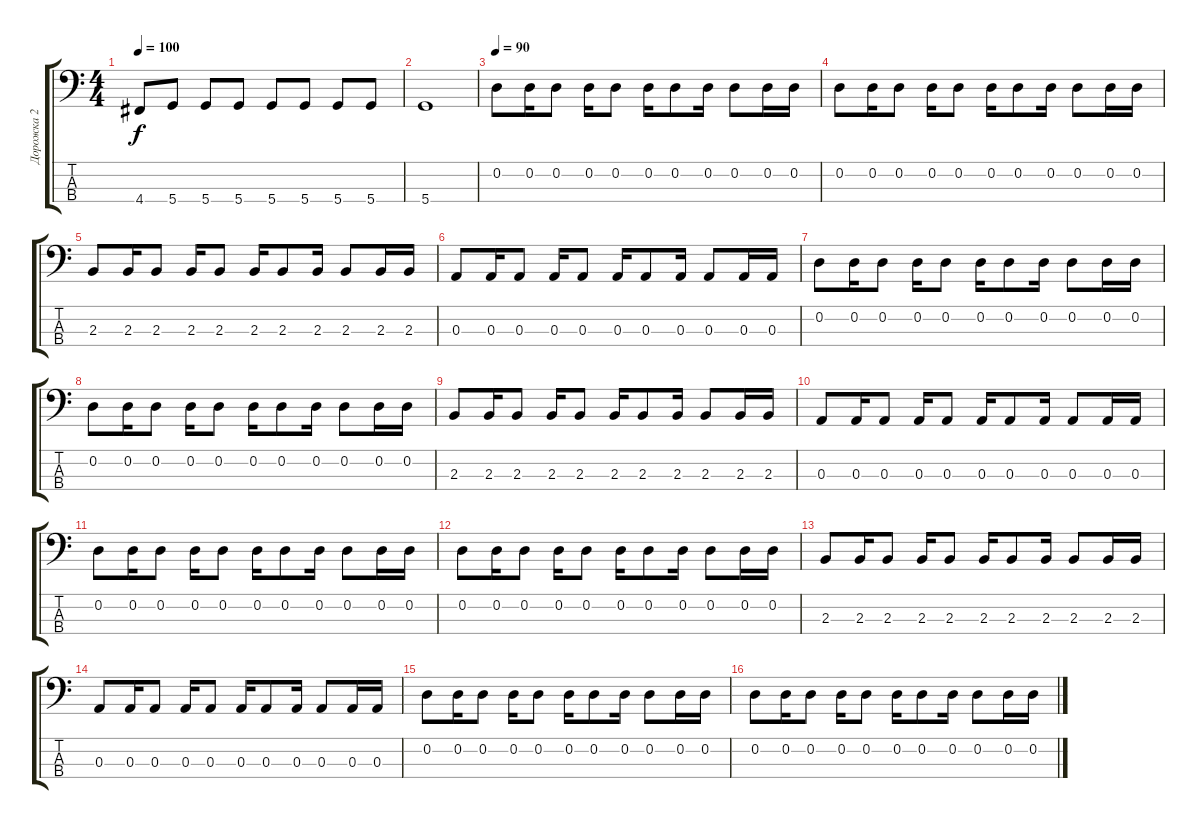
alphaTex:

\track ("Дорожка 2" "Дорожка 2") {instrument electricbasspick}
\staff {score tabs}
\tuning (G2 D2 A1 D1) {hide}
\ts (4 4)
\tempo 100
\clef f4
\ks c
4.4.8{dy f} 5.4.8 5.4.8 5.4.8 5.4.8 5.4.8 5.4.8 5.4.8 |
5.4.1 |
\tempo 90
0.2.8 0.2.16 0.2.8 0.2.16 0.2.8 0.2.16 0.2.8 0.2.16 0.2.8 0.2.16 0.2.16 |
0.2.8 0.2.16 0.2.8 0.2.16 0.2.8 0.2.16 0.2.8 0.2.16 0.2.8 0.2.16 0.2.16 |
2.3.8 2.3.16 2.3.8 2.3.16 2.3.8 2.3.16 2.3.8 2.3.16 2.3.8 2.3.16 2.3.16 |
0.3.8 0.3.16 0.3.8 0.3.16 0.3.8 0.3.16 0.3.8 0.3.16 0.3.8 0.3.16 0.3.16 |
0.2.8 0.2.16 0.2.8 0.2.16 0.2.8 0.2.16 0.2.8 0.2.16 0.2.8 0.2.16 0.2.16 |
0.2.8 0.2.16 0.2.8 0.2.16 0.2.8 0.2.16 0.2.8 0.2.16 0.2.8 0.2.16 0.2.16 |
2.3.8 2.3.16 2.3.8 2.3.16 2.3.8 2.3.16 2.3.8 2.3.16 2.3.8 2.3.16 2.3.16 |
0.3.8 0.3.16 0.3.8 0.3.16 0.3.8 0.3.16 0.3.8 0.3.16 0.3.8 0.3.16 0.3.16 |
0.2.8 0.2.16 0.2.8 0.2.16 0.2.8 0.2.16 0.2.8 0.2.16 0.2.8 0.2.16 0.2.16 |
0.2.8 0.2.16 0.2.8 0.2.16 0.2.8 0.2.16 0.2.8 0.2.16 0.2.8 0.2.16 0.2.16 |
2.3.8 2.3.16 2.3.8 2.3.16 2.3.8 2.3.16 2.3.8 2.3.16 2.3.8 2.3.16 2.3.16 |
0.3.8 0.3.16 0.3.8 0.3.16 0.3.8 0.3.16 0.3.8 0.3.16 0.3.8 0.3.16 0.3.16 |
0.2.8 0.2.16 0.2.8 0.2.16 0.2.8 0.2.16 0.2.8 0.2.16 0.2.8 0.2.16 0.2.16 |
0.2.8 0.2.16 0.2.8 0.2.16 0.2.8 0.2.16 0.2.8 0.2.16 0.2.8 0.2.16 0.2.16
